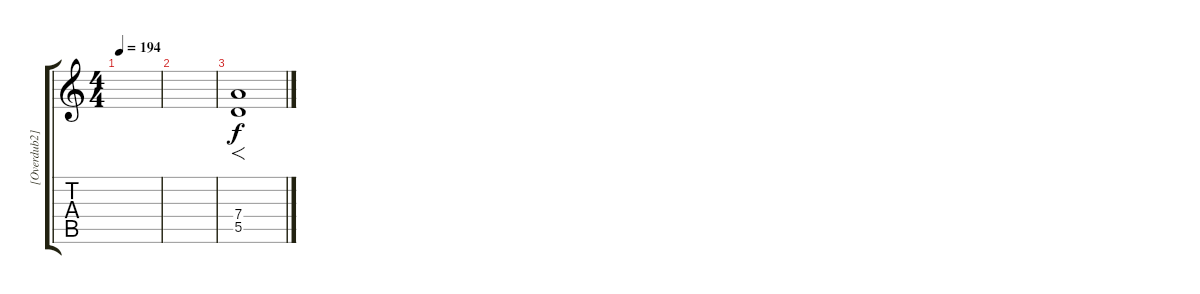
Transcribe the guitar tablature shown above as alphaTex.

\track ("[Overdub2]" "[Overdub2]") {instrument distortionguitar}
\staff {score tabs}
\tuning (E4 B3 G3 D3 A2 E2) {hide}
\ts (4 4)
\tempo 194
\clef g2
\ks c
|
|
(7.4 5.5).1{f volume 14 balance 1 instrument distortionguitar}
